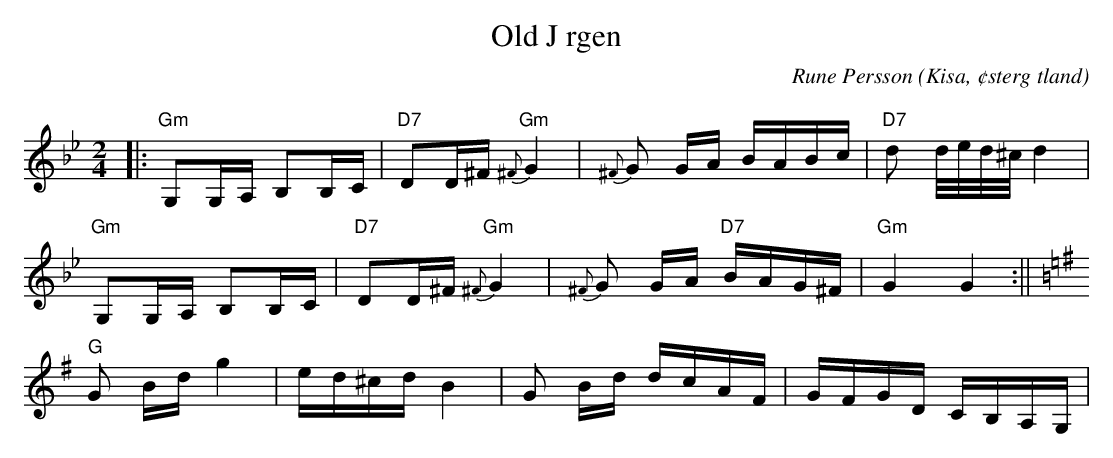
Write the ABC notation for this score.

X:1
T:Old J rgen
C:Rune Persson
O:Kisa, ¢sterg tland
Q:60
M:2/4
L:1/8
K:Gm
|:"Gm"G,G,/A,/ B,B,/C/|"D7"DD/^F/"Gm" {^F}G2|{^F}G G/A/ B/A/B/c/|"D7"d d/4e/4d/4^c/4 d2|
"Gm"G,G,/A,/ B,B,/C/|"D7"DD/^F/"Gm" {^F}G2|{^F}G G/A/ "D7"B/A/G/^F/|"Gm"G2 G2:||
[K:G]"G" G B/d/ g2|e/d/^c/d/ B2 | G B/d/ d/c/A/F/|G/F/G/D/ C/B,/A,/G,/|
